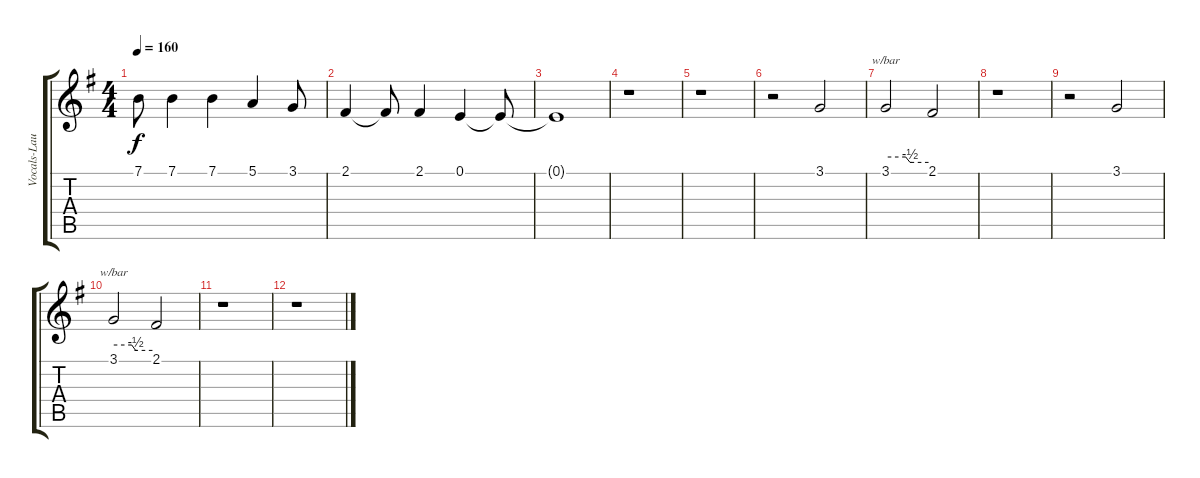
\track ("Vocals-Lauri" "Vocals-Lau") {instrument brightacousticpiano}
\staff {score tabs}
\tuning (E4 B3 G3 D3 A2 E2) {hide}
\ts (4 4)
\tempo 160
\clef g2
\ks g
7.1.8{dy f} 7.1.4 7.1.4 5.1.4 3.1.8 |
2.1.4 2.1{t}.8 2.1.4 0.1.4 0.1{t}.8 |
0.1{t}.1 |
r.1 |
r.1 |
r.2 3.1.2 |
3.1.2{tbe (custom default 0 0 28 0 34 -2 36 -2 60 -2)} 2.1.2 |
r.1 |
r.2 3.1.2 |
3.1.2{tbe (custom default 0 0 28 0 34 -2 36 -2 60 -2)} 2.1.2 |
r.1 |
r.1
